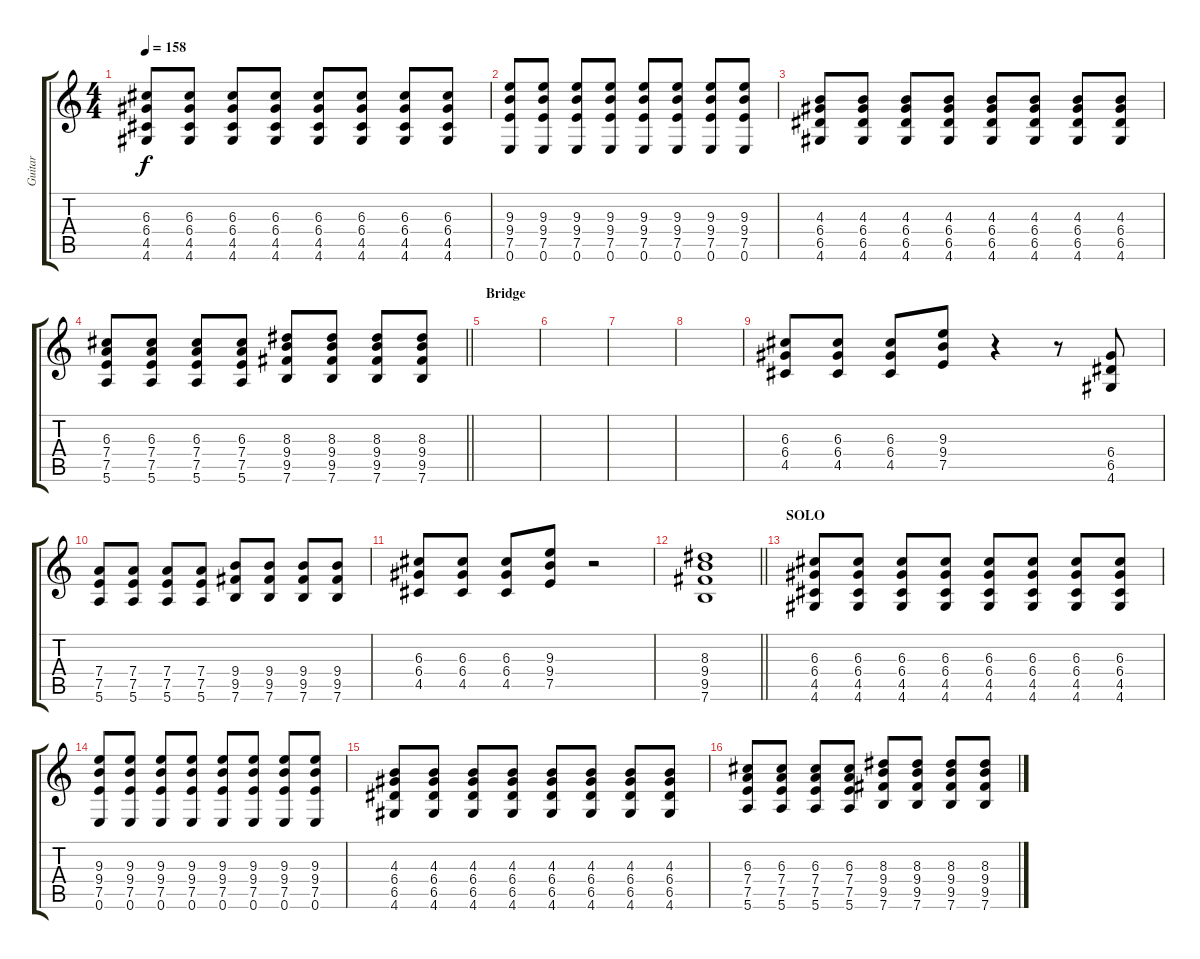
\track ("Guitar" "Guitar") {instrument distortionguitar}
\staff {score tabs}
\tuning (E4 B3 G3 D3 A2 E2) {hide}
\ts (4 4)
\tempo 158
\clef g2
\ks c
(6.3 6.4 4.5 4.6).8{dy f} (6.3 6.4 4.5 4.6).8 (6.3 6.4 4.5 4.6).8 (6.3 6.4 4.5 4.6).8 (6.3 6.4 4.5 4.6).8 (6.3 6.4 4.5 4.6).8 (6.3 6.4 4.5 4.6).8 (6.3 6.4 4.5 4.6).8 |
(9.3 9.4 7.5 0.6).8 (9.3 9.4 7.5 0.6).8 (9.3 9.4 7.5 0.6).8 (9.3 9.4 7.5 0.6).8 (9.3 9.4 7.5 0.6).8 (9.3 9.4 7.5 0.6).8 (9.3 9.4 7.5 0.6).8 (9.3 9.4 7.5 0.6).8 |
(4.3 6.4 6.5 4.6).8 (4.3 6.4 6.5 4.6).8 (4.3 6.4 6.5 4.6).8 (4.3 6.4 6.5 4.6).8 (4.3 6.4 6.5 4.6).8 (4.3 6.4 6.5 4.6).8 (4.3 6.4 6.5 4.6).8 (4.3 6.4 6.5 4.6).8 |
\barLineRight lightlight
(6.3 7.4 7.5 5.6).8 (6.3 7.4 7.5 5.6).8 (6.3 7.4 7.5 5.6).8 (6.3 7.4 7.5 5.6).8 (8.3 9.4 9.5 7.6).8 (8.3 9.4 9.5 7.6).8 (8.3 9.4 9.5 7.6).8 (8.3 9.4 9.5 7.6).8 |
\section ("" "Bridge")
|
|
|
|
(6.3 6.4 4.5).8 (6.3 6.4 4.5).8 (6.3 6.4 4.5).8 (9.3 9.4 7.5).8 r.4 r.8 (6.4 6.5 4.6).8 |
(7.4 7.5 5.6).8 (7.4 7.5 5.6).8 (7.4 7.5 5.6).8 (7.4 7.5 5.6).8 (9.4 9.5 7.6).8 (9.4 9.5 7.6).8 (9.4 9.5 7.6).8 (9.4 9.5 7.6).8 |
(6.3 6.4 4.5).8 (6.3 6.4 4.5).8 (6.3 6.4 4.5).8 (9.3 9.4 7.5).8 r.2 |
\barLineRight lightlight
(8.3 9.4 9.5 7.6).1 |
\section ("" "SOLO")
(6.3 6.4 4.5 4.6).8 (6.3 6.4 4.5 4.6).8 (6.3 6.4 4.5 4.6).8 (6.3 6.4 4.5 4.6).8 (6.3 6.4 4.5 4.6).8 (6.3 6.4 4.5 4.6).8 (6.3 6.4 4.5 4.6).8 (6.3 6.4 4.5 4.6).8 |
(9.3 9.4 7.5 0.6).8 (9.3 9.4 7.5 0.6).8 (9.3 9.4 7.5 0.6).8 (9.3 9.4 7.5 0.6).8 (9.3 9.4 7.5 0.6).8 (9.3 9.4 7.5 0.6).8 (9.3 9.4 7.5 0.6).8 (9.3 9.4 7.5 0.6).8 |
(4.3 6.4 6.5 4.6).8 (4.3 6.4 6.5 4.6).8 (4.3 6.4 6.5 4.6).8 (4.3 6.4 6.5 4.6).8 (4.3 6.4 6.5 4.6).8 (4.3 6.4 6.5 4.6).8 (4.3 6.4 6.5 4.6).8 (4.3 6.4 6.5 4.6).8 |
(6.3 7.4 7.5 5.6).8 (6.3 7.4 7.5 5.6).8 (6.3 7.4 7.5 5.6).8 (6.3 7.4 7.5 5.6).8 (8.3 9.4 9.5 7.6).8 (8.3 9.4 9.5 7.6).8 (8.3 9.4 9.5 7.6).8 (8.3 9.4 9.5 7.6).8
